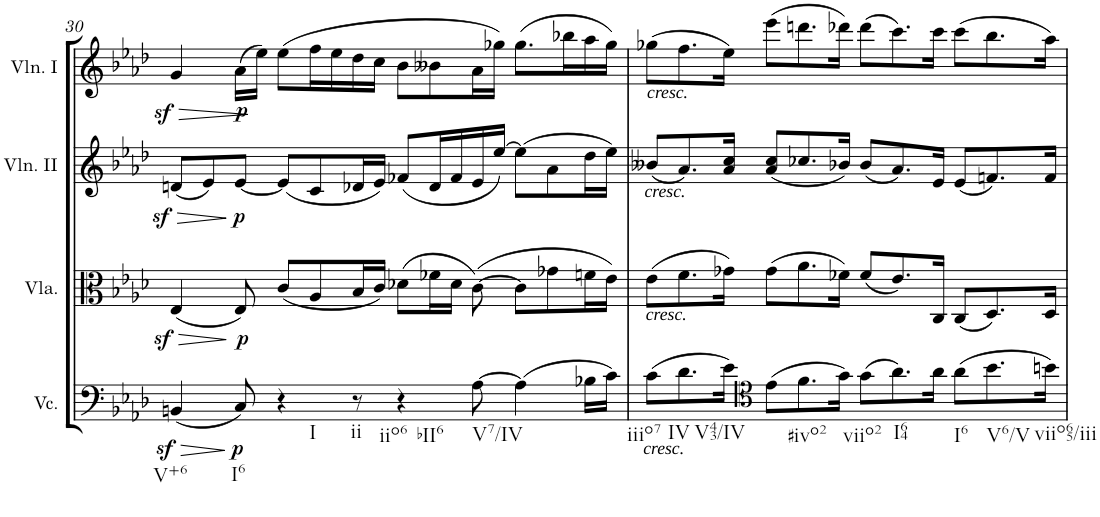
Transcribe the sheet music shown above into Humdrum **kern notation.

**kern	**dynam	**kern	**dynam	**kern	**dynam	**kern	**dynam
*part4	*part4	*part3	*part3	*part2	*part2	*part1	*part1
*staff4	*staff4	*staff3	*staff3	*staff2	*staff2	*staff1	*staff1
*I"Violoncello	*	*I"Viola	*	*I"Violin II	*	*I"Violin I	*
*I'Vc.	*	*I'Vla.	*	*I'Vln. II	*	*I'Vln. I	*
!!LO:PB:g=z
*clefF4	*	*clefC3	*	*clefG2	*	*clefG2	*
*k[b-e-a-d-]	*	*k[b-e-a-d-]	*	*k[b-e-a-d-]	*	*k[b-e-a-d-]	*
*A-:	*	*A-:	*	*A-:	*	*A-:	*
*M12/8	*	*M12/8	*	*M12/8	*	*M12/8	*
=30	=30	=30	=30	=30	=30	=30	=30
!LO:TX:b:t=V+6	!	!	!	!	!	!	!
!	!	!	!LO:HP:b	!	!LO:HP:b	!	!LO:HP:b
(4BBnz</	.	(4E-z</	>	(8dnz</L	>	4gz</	>
.	.	.	.	8e-/)	.	.	.
!LO:TX:b:t=I6	!	!	!	!	!	!	!
!	!LO:DY:b	!	!LO:DY:n=1:b	!	!LO:DY:n=1:b	!	!LO:DY:b
8C/)	p	8E-/)	] p	[8e-/J	] p	(16a-\LL	p
.	.	.	.	.	.	16ee-\JJ)	]
!LO:TX:b:t=I	!	!	!	!	!	!	!
4r	.	(8c/L	.	(8e-/L]	.	(8ee-\L	.
.	.	8A-/	.	8c/	.	16ff\L	.
.	.	.	.	.	.	16ee-\	.
!LO:TX:b:t=ii	!	!	!	!	!	!	!
8r	.	16B-/L	.	16d-X/L	.	16dd-\	.
.	.	16c/JJ)	.	16e-/JJ)	.	16cc\JJ	.
!LO:TX:b:t=iio6	!	!	!	!	!	!	!
!LO:TX:b:t=bII6	!	!	!	!	!	!	!
4r	.	(8d-X\L	.	(8f-X/L	.	8b-\L	.
.	.	16f-X\L	.	16d-/L	.	8b--X\	.
.	.	16d-\JJ	.	16f-/	.	.	.
!LO:TX:b:t=V7/IV	!	!	!	!	!	!	!
[8A-\	.	([8c\)	.	16e-/	.	16a-\L	.
.	.	.	.	[16ee-/JJ)	.	16gg-X\JJ)	.
(4A-\]	.	8c\L]	.	(8ee-\L]	.	(8.gg-\L	.
.	.	8g-X\	.	8a-\	.	.	.
.	.	.	.	.	.	16bb-X\L	.
16B-X\LL	.	16fn\L	.	16dd-\L	.	16aa-\	.
16c\JJ)	.	16e-\JJ)	.	16ee-\JJ)	.	16gg-\JJ)	.
=31	=31	=31	=31	=31	=31	=31	=31
!	!	!	!	!	!	!LO:TX:b:i:t=cresc.	!
!	!	!	!	!LO:TX:b:i:t=cresc.	!	!	!
!	!	!LO:TX:b:i:t=cresc.	!	!	!	!	!
!LO:TX:b:i:t=cresc.	!	!	!	!	!	!	!
!LO:TX:b:t=iiio7	!	!	!	!	!	!	!
(8c\L	.	(8e-\L	.	(8b--X/L	.	(8gg-X\L	.
!LO:TX:b:t=IV	!	!	!	!	!	!	!
8.d-\	.	8.f\	.	8.a-/)	.	8.ff\	.
!LO:TX:b:t=V43/IV	!	!	!	!	!	!	!
16e-\Jk)	.	16g-X\Jk)	.	16a-/ 16cc/Jk	.	16ee-\Jk)	.
*clefC4	*	*	*	*	*	*	*
(8e-\L	.	(8g-\L	.	(8a-/ 8cc/L	.	(8eee-\L	.
!LO:TX:b:t=#ivo2	!	!	!	!	!	!	!
8.f\	.	8.a-\	.	8.cc-X/	.	8.dddn\	.
16g\Jk)	.	16f-X\Jk)	.	16b-X/Jk)	.	16ddd-X\Jk)	.
!LO:TX:b:t=viio2	!	!	!	!	!	!	!
(8g\L	.	(8f-/L	.	(8b-/L	.	(8ddd-\L	.
!LO:TX:b:t=I64	!	!	!	!	!	!	!
8.a-\)	.	8.e-/)	.	8.a-/)	.	8.ccc\)	.
16a-\Jk	.	16C/Jk	.	16e-/Jk	.	16ccc\Jk	.
!LO:TX:b:t=I6	!	!	!	!	!	!	!
(8a-\L	.	(8C/L	.	(8e-/L	.	(8ccc\L	.
!LO:TX:b:t=V6/V	!	!	!	!	!	!	!
8.b-\	.	8.D-/)	.	8.fn/)	.	8.bb-\	.
!LO:TX:b:t=viio65/iii	!	!	!	!	!	!	!
16bn\Jk)	.	16D-/Jk	.	16f/Jk	.	16aa-\Jk)	.
=	=	=	=	=	=	=	=
*-	*-	*-	*-	*-	*-	*-	*-
